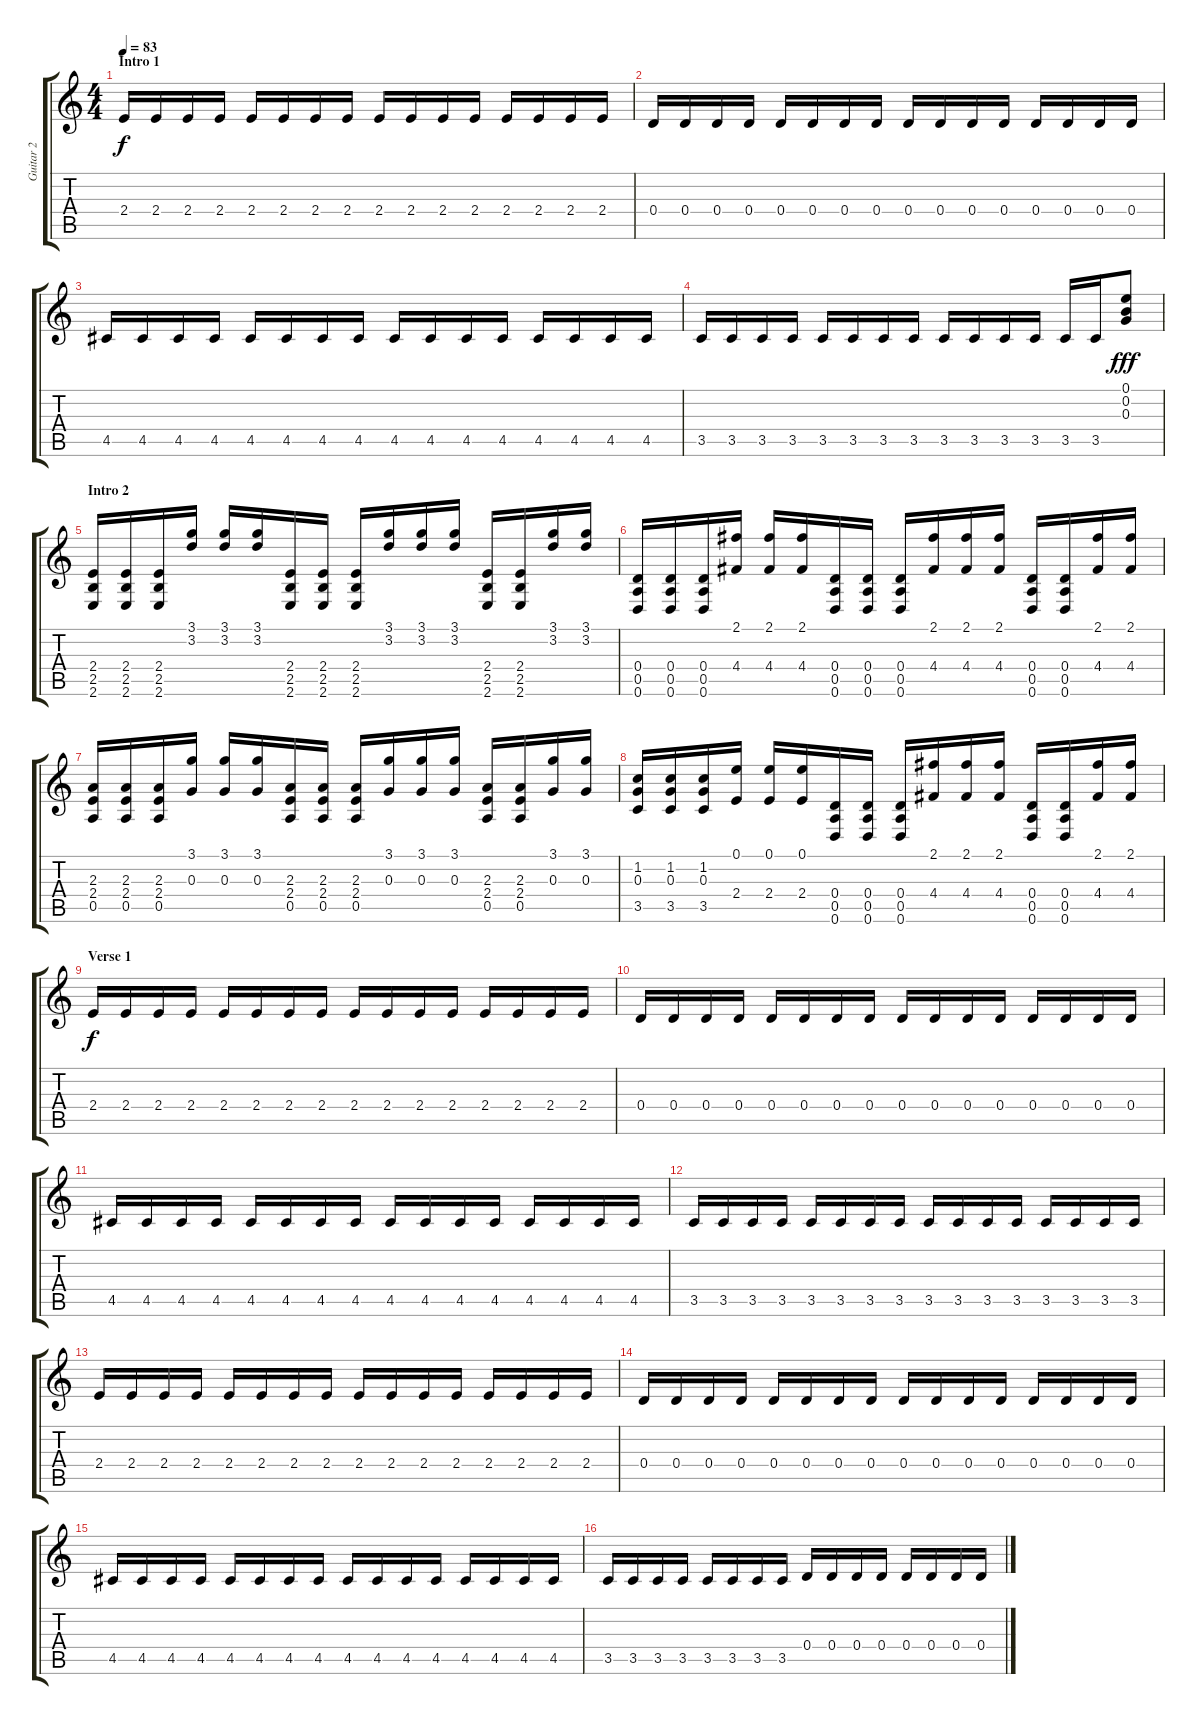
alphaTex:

\track ("Guitar 2" "Guitar 2") {instrument distortionguitar}
\staff {score tabs}
\tuning (E4 B3 G3 D3 A2 D2) {hide}
\ts (4 4)
\section ("" "Intro 1")
\tempo 83
\clef g2
\ks c
2.4.16{dy f volume 13 instrument distortionguitar} 2.4.16 2.4.16 2.4.16 2.4.16 2.4.16 2.4.16 2.4.16 2.4.16 2.4.16 2.4.16 2.4.16 2.4.16 2.4.16 2.4.16 2.4.16 |
0.4.16 0.4.16 0.4.16 0.4.16 0.4.16 0.4.16 0.4.16 0.4.16 0.4.16 0.4.16 0.4.16 0.4.16 0.4.16 0.4.16 0.4.16 0.4.16 |
4.5.16 4.5.16 4.5.16 4.5.16 4.5.16 4.5.16 4.5.16 4.5.16 4.5.16 4.5.16 4.5.16 4.5.16 4.5.16 4.5.16 4.5.16 4.5.16 |
3.5.16 3.5.16 3.5.16 3.5.16 3.5.16 3.5.16 3.5.16 3.5.16 3.5.16 3.5.16 3.5.16 3.5.16 3.5.16 3.5.16 (0.1 0.2 0.3).8{dy fff volume 16} |
\section ("" "Intro 2")
(2.4 2.5 2.6).16 (2.4 2.5 2.6).16 (2.4 2.5 2.6).16 (3.1 3.2).16 (3.1 3.2).16 (3.1 3.2).16 (2.4 2.5 2.6).16 (2.4 2.5 2.6).16 (2.4 2.5 2.6).16 (3.1 3.2).16 (3.1 3.2).16 (3.1 3.2).16 (2.4 2.5 2.6).16 (2.4 2.5 2.6).16 (3.1 3.2).16 (3.1 3.2).16 |
(0.4 0.5 0.6).16 (0.4 0.5 0.6).16 (0.4 0.5 0.6).16 (2.1 4.4).16 (2.1 4.4).16 (2.1 4.4).16 (0.4 0.5 0.6).16 (0.4 0.5 0.6).16 (0.4 0.5 0.6).16 (2.1 4.4).16 (2.1 4.4).16 (2.1 4.4).16 (0.4 0.5 0.6).16 (0.4 0.5 0.6).16 (2.1 4.4).16 (2.1 4.4).16 |
(2.3 2.4 0.5).16 (2.3 2.4 0.5).16 (2.3 2.4 0.5).16 (3.1 0.3).16 (3.1 0.3).16 (3.1 0.3).16 (2.3 2.4 0.5).16 (2.3 2.4 0.5).16 (2.3 2.4 0.5).16 (3.1 0.3).16 (3.1 0.3).16 (3.1 0.3).16 (2.3 2.4 0.5).16 (2.3 2.4 0.5).16 (3.1 0.3).16 (3.1 0.3).16 |
(1.2 0.3 3.5).16 (1.2 0.3 3.5).16 (1.2 0.3 3.5).16 (0.1 2.4).16 (0.1 2.4).16 (0.1 2.4).16 (0.4 0.5 0.6).16 (0.4 0.5 0.6).16 (0.4 0.5 0.6).16 (2.1 4.4).16 (2.1 4.4).16 (2.1 4.4).16 (0.4 0.5 0.6).16 (0.4 0.5 0.6).16 (2.1 4.4).16 (2.1 4.4).16 |
\section ("" "Verse 1")
2.4.16{dy f} 2.4.16 2.4.16 2.4.16 2.4.16 2.4.16 2.4.16 2.4.16 2.4.16 2.4.16 2.4.16 2.4.16 2.4.16 2.4.16 2.4.16 2.4.16 |
0.4.16 0.4.16 0.4.16 0.4.16 0.4.16 0.4.16 0.4.16 0.4.16 0.4.16 0.4.16 0.4.16 0.4.16 0.4.16 0.4.16 0.4.16 0.4.16 |
4.5.16 4.5.16 4.5.16 4.5.16 4.5.16 4.5.16 4.5.16 4.5.16 4.5.16 4.5.16 4.5.16 4.5.16 4.5.16 4.5.16 4.5.16 4.5.16 |
3.5.16 3.5.16 3.5.16 3.5.16 3.5.16 3.5.16 3.5.16 3.5.16 3.5.16 3.5.16 3.5.16 3.5.16 3.5.16 3.5.16 3.5.16 3.5.16 |
2.4.16 2.4.16 2.4.16 2.4.16 2.4.16 2.4.16 2.4.16 2.4.16 2.4.16 2.4.16 2.4.16 2.4.16 2.4.16 2.4.16 2.4.16 2.4.16 |
0.4.16 0.4.16 0.4.16 0.4.16 0.4.16 0.4.16 0.4.16 0.4.16 0.4.16 0.4.16 0.4.16 0.4.16 0.4.16 0.4.16 0.4.16 0.4.16 |
4.5.16 4.5.16 4.5.16 4.5.16 4.5.16 4.5.16 4.5.16 4.5.16 4.5.16 4.5.16 4.5.16 4.5.16 4.5.16 4.5.16 4.5.16 4.5.16 |
3.5.16 3.5.16 3.5.16 3.5.16 3.5.16 3.5.16 3.5.16 3.5.16 0.4.16 0.4.16 0.4.16 0.4.16 0.4.16 0.4.16 0.4.16 0.4.16
